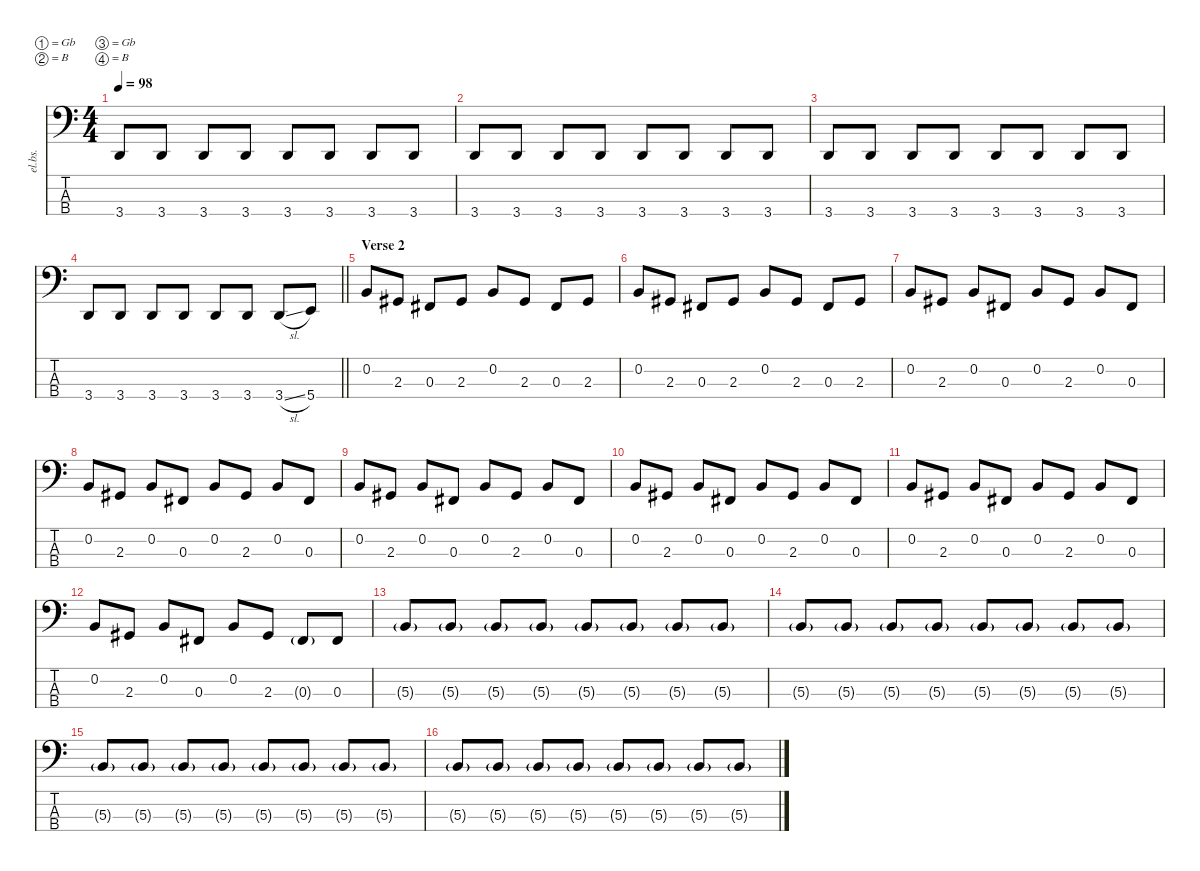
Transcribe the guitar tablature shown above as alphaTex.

\defaultSystemsLayout 4
\hideDynamics
\bracketExtendMode nobrackets
\otherSystemsTrackNameOrientation horizontal
\track ("Jean Savoie" "el.bs.") {instrument electricbasspick}
\staff {score tabs}
\tuning (Gb2 B1 Gb1 B0)
\ts (4 4)
\tempo 98
\clef f4
\ks c
3.4.8{dy f beam Up} 3.4.8{beam Up} 3.4.8{beam Up} 3.4.8{beam Up} 3.4.8{beam Up} 3.4.8{beam Up} 3.4.8{beam Up} 3.4.8{beam Up} |
3.4.8{beam Up} 3.4.8{beam Up} 3.4.8{beam Up} 3.4.8{beam Up} 3.4.8{beam Up} 3.4.8{beam Up} 3.4.8{beam Up} 3.4.8{beam Up} |
3.4.8{beam Up} 3.4.8{beam Up} 3.4.8{beam Up} 3.4.8{beam Up} 3.4.8{beam Up} 3.4.8{beam Up} 3.4.8{beam Up} 3.4.8{beam Up} |
\barLineRight lightlight
3.4.8{beam Up} 3.4.8{beam Up} 3.4.8{beam Up} 3.4.8{beam Up} 3.4.8{beam Up} 3.4.8{beam Up} 3.4{sl}.8{beam Up} 5.4.8{beam Up} |
\section ("" "Verse 2")
0.2.8{beam Up} 2.3{acc #}.8{beam Up} 0.3{acc #}.8{beam Up} 2.3{acc #}.8{beam Up} 0.2.8{beam Up} 2.3{acc #}.8{beam Up} 0.3{acc #}.8{beam Up} 2.3{acc #}.8{beam Up} |
0.2.8{beam Up} 2.3{acc #}.8{beam Up} 0.3{acc #}.8{beam Up} 2.3{acc #}.8{beam Up} 0.2.8{beam Up} 2.3{acc #}.8{beam Up} 0.3{acc #}.8{beam Up} 2.3{acc #}.8{beam Up} |
0.2.8{beam Up} 2.3{acc #}.8{beam Up} 0.2.8{beam Up} 0.3{acc #}.8{beam Up} 0.2.8{beam Up} 2.3{acc #}.8{beam Up} 0.2.8{beam Up} 0.3{acc #}.8{beam Up} |
0.2.8{beam Up} 2.3{acc #}.8{beam Up} 0.2.8{beam Up} 0.3{acc #}.8{beam Up} 0.2.8{beam Up} 2.3{acc #}.8{beam Up} 0.2.8{beam Up} 0.3{acc #}.8{beam Up} |
0.2.8{beam Up} 2.3{acc #}.8{beam Up} 0.2.8{beam Up} 0.3{acc #}.8{beam Up} 0.2.8{beam Up} 2.3{acc #}.8{beam Up} 0.2.8{beam Up} 0.3{acc #}.8{beam Up} |
0.2.8{beam Up} 2.3{acc #}.8{beam Up} 0.2.8{beam Up} 0.3{acc #}.8{beam Up} 0.2.8{beam Up} 2.3{acc #}.8{beam Up} 0.2.8{beam Up} 0.3{acc #}.8{beam Up} |
0.2.8{beam Up} 2.3{acc #}.8{beam Up} 0.2.8{beam Up} 0.3{acc #}.8{beam Up} 0.2.8{beam Up} 2.3{acc #}.8{beam Up} 0.2.8{beam Up} 0.3{acc #}.8{beam Up} |
0.2.8{beam Up} 2.3{acc #}.8{beam Up} 0.2.8{beam Up} 0.3{acc #}.8{beam Up} 0.2.8{beam Up} 2.3{acc #}.8{beam Up} 0.3{g acc #}.8{beam Up} 0.3{acc #}.8{beam Up} |
5.3{g}.8{beam Up} 5.3{g}.8{beam Up} 5.3{g}.8{beam Up} 5.3{g}.8{beam Up} 5.3{g}.8{beam Up} 5.3{g}.8{beam Up} 5.3{g}.8{beam Up} 5.3{g}.8{beam Up} |
5.3{g}.8{beam Up} 5.3{g}.8{beam Up} 5.3{g}.8{beam Up} 5.3{g}.8{beam Up} 5.3{g}.8{beam Up} 5.3{g}.8{beam Up} 5.3{g}.8{beam Up} 5.3{g}.8{beam Up} |
5.3{g}.8{beam Up} 5.3{g}.8{beam Up} 5.3{g}.8{beam Up} 5.3{g}.8{beam Up} 5.3{g}.8{beam Up} 5.3{g}.8{beam Up} 5.3{g}.8{beam Up} 5.3{g}.8{beam Up} |
5.3{g}.8{beam Up} 5.3{g}.8{beam Up} 5.3{g}.8{beam Up} 5.3{g}.8{beam Up} 5.3{g}.8{beam Up} 5.3{g}.8{beam Up} 5.3{g}.8{beam Up} 5.3{g}.8{beam Up}
